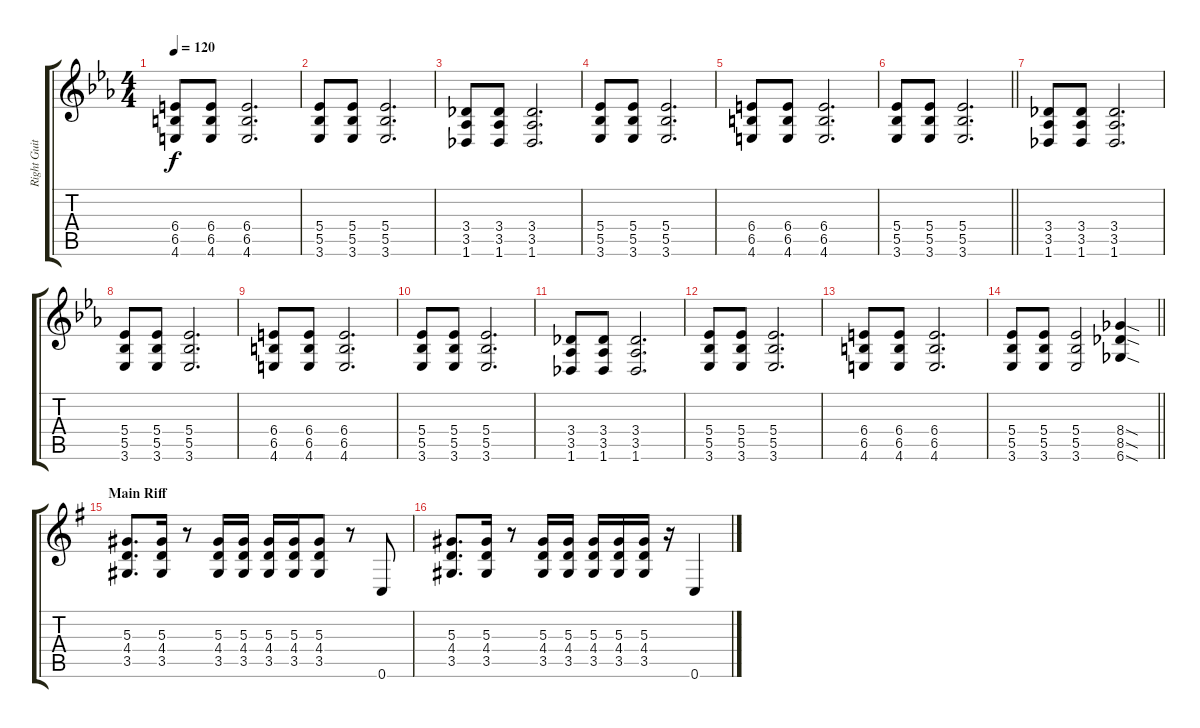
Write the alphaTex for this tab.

\track ("Right Guitar" "Right Guit") {instrument distortionguitar}
\staff {score tabs}
\tuning (C4 G3 Eb3 Bb2 F2 C2) {hide}
\ts (4 4)
\tempo 120
\clef g2
\ks eb
(6.4 6.5 4.6).8{dy f} (6.4 6.5 4.6).8 (6.4 6.5 4.6).2{d} |
(5.4 5.5 3.6).8 (5.4 5.5 3.6).8 (5.4 5.5 3.6).2{d} |
(3.4 3.5 1.6).8 (3.4 3.5 1.6).8 (3.4 3.5 1.6).2{d} |
(5.4 5.5 3.6).8 (5.4 5.5 3.6).8 (5.4 5.5 3.6).2{d} |
(6.4 6.5 4.6).8 (6.4 6.5 4.6).8 (6.4 6.5 4.6).2{d} |
\barLineRight lightlight
(5.4 5.5 3.6).8 (5.4 5.5 3.6).8 (5.4 5.5 3.6).2{d} |
(3.4 3.5 1.6).8 (3.4 3.5 1.6).8 (3.4 3.5 1.6).2{d} |
(5.4 5.5 3.6).8 (5.4 5.5 3.6).8 (5.4 5.5 3.6).2{d} |
(6.4 6.5 4.6).8 (6.4 6.5 4.6).8 (6.4 6.5 4.6).2{d} |
(5.4 5.5 3.6).8 (5.4 5.5 3.6).8 (5.4 5.5 3.6).2{d} |
(3.4 3.5 1.6).8 (3.4 3.5 1.6).8 (3.4 3.5 1.6).2{d} |
(5.4 5.5 3.6).8 (5.4 5.5 3.6).8 (5.4 5.5 3.6).2{d} |
(6.4 6.5 4.6).8 (6.4 6.5 4.6).8 (6.4 6.5 4.6).2{d} |
\barLineRight lightlight
(5.4 5.5 3.6).8 (5.4 5.5 3.6).8 (5.4 5.5 3.6).2 (8.4{sod} 8.5{sod} 6.6{sod}).4 |
\section ("" "Main Riff")
\ks g
(5.3 4.4 3.5).8{d} (5.3 4.4 3.5).16 r.8 (5.3 4.4 3.5).16 (5.3 4.4 3.5).16 (5.3 4.4 3.5).16 (5.3 4.4 3.5).16 (5.3 4.4 3.5).8 r.8 0.6.8 |
(5.3 4.4 3.5).8{d} (5.3 4.4 3.5).16 r.8 (5.3 4.4 3.5).16 (5.3 4.4 3.5).16 (5.3 4.4 3.5).16 (5.3 4.4 3.5).16 (5.3 4.4 3.5).16 r.16 0.6.4
